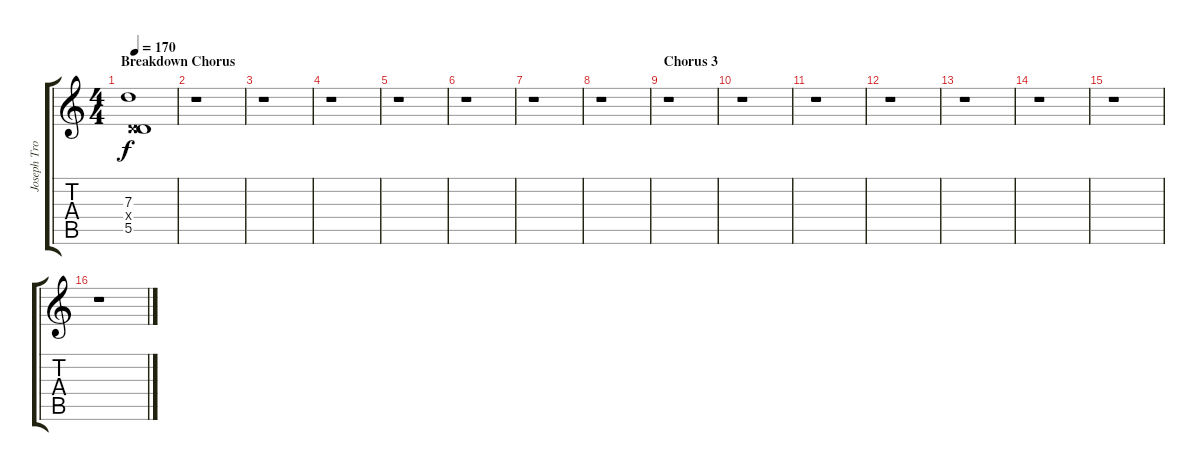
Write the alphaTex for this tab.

\track ("Joseph Trohman (Lead Overdubs)" "Joseph Tro") {instrument distortionguitar}
\staff {score tabs}
\tuning (E4 B3 G3 D3 A2 E2) {hide}
\ts (4 4)
\section ("" "Breakdown Chorus")
\tempo 170
\clef g2
\ks c
(7.3 0.4{x} 5.5).1{dy f} |
r.1 |
r.1 |
r.1 |
r.1 |
r.1 |
r.1 |
r.1 |
\section ("" "Chorus 3")
r.1 |
r.1 |
r.1 |
r.1 |
r.1 |
r.1 |
r.1 |
r.1
